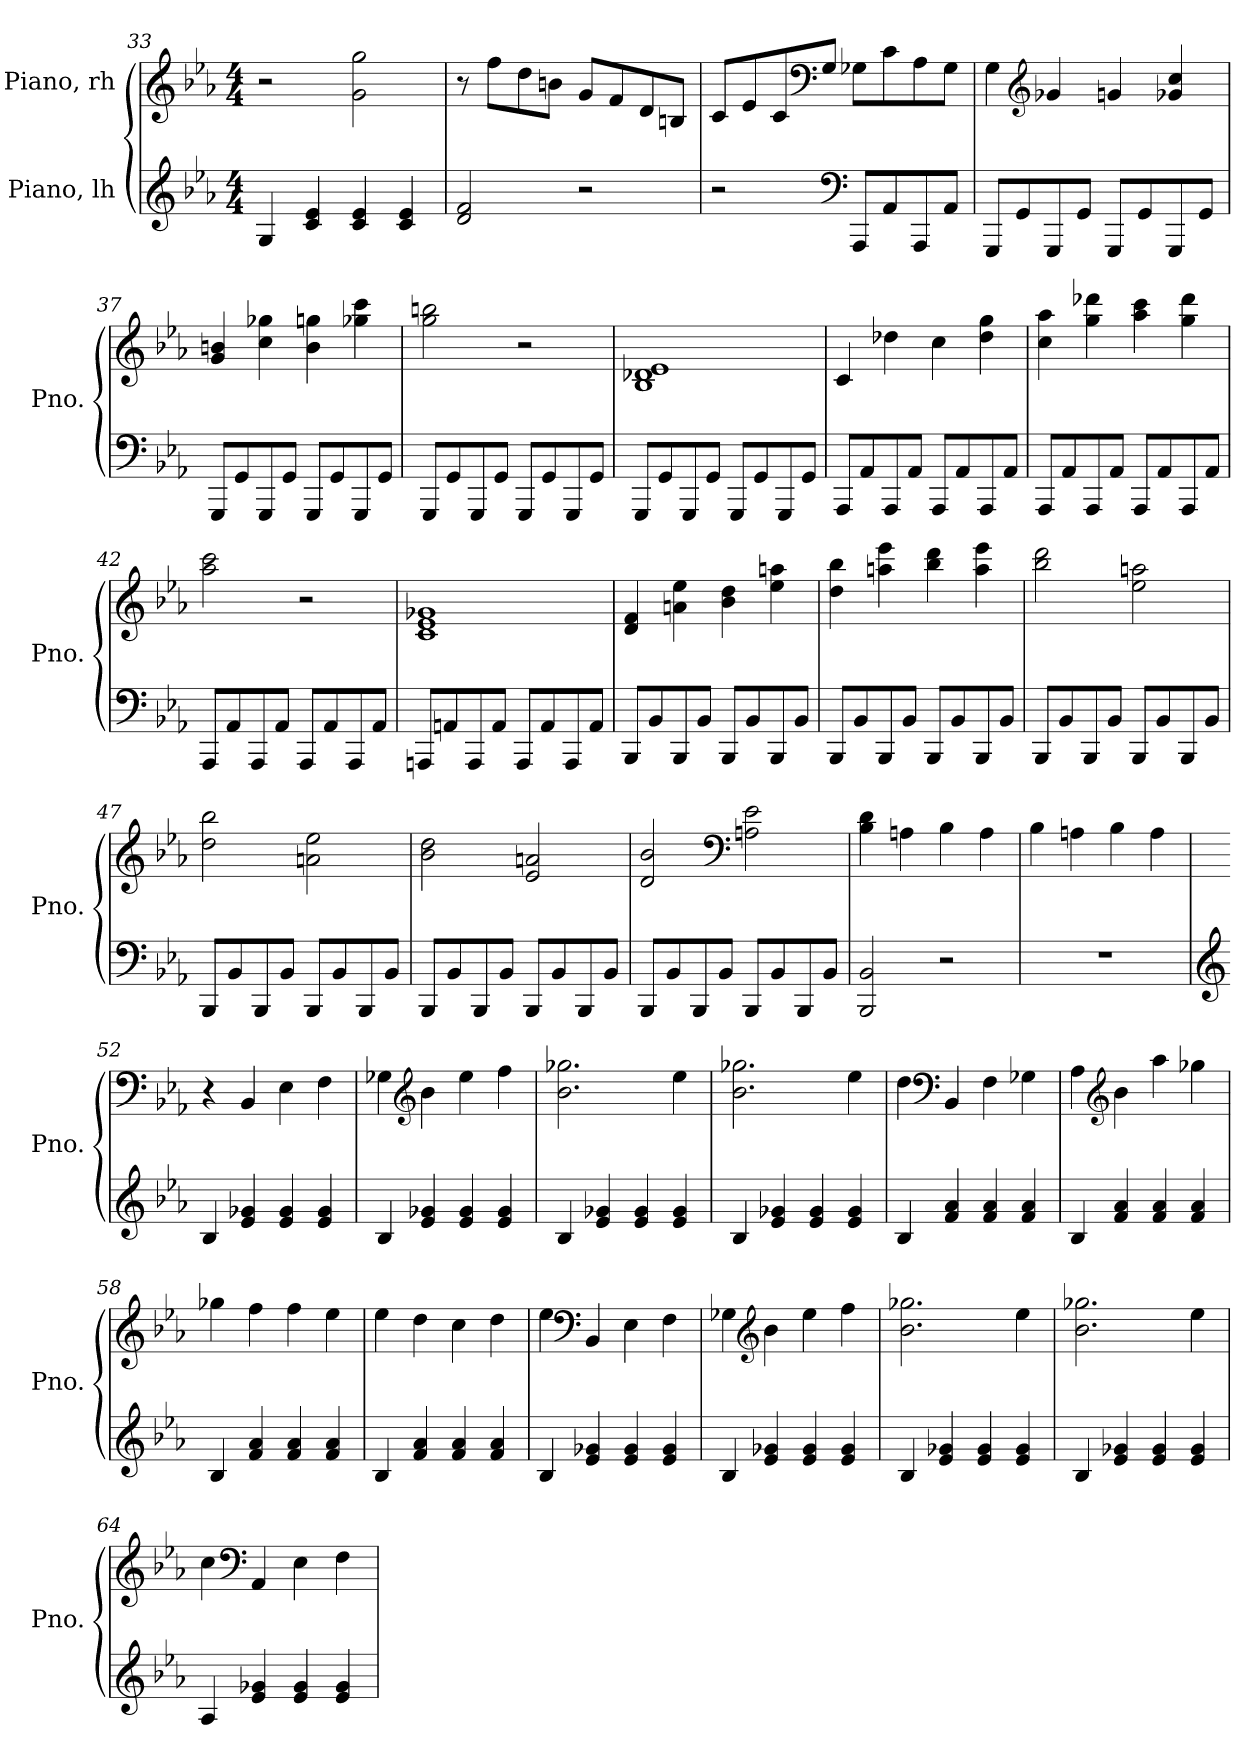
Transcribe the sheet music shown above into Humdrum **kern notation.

**kern	**kern
*part2	*part1
*staff2	*staff1
*I"Piano, lh	*I"Piano, rh
*I'Pno.	*I'Pno.
*clefG2	*clefG2
*k[b-e-a-]	*k[b-e-a-]
*M4/4	*M4/4
=33	=33
4G/	2r
4c/ 4e-/	.
4c/ 4e-/	2g\ 2gg\
4c/ 4e-/	.
=34	=34
2d/ 2f/	8r
.	8ff\L
.	8dd\
.	8bn\J
2r	8g/L
.	8f/
.	8d/
.	8Bn/J
!!LO:PB:g=z
=35	=35
2r	8c/L
.	8e-/
.	8c/
*	*clefF4
.	8G/J
*clefF4	*
8AAA-/L	8G-X\L
8AA-/	8c\
8AAA-/	8A-\
8AA-/J	8G-\J
=36	=36
8GGG/L	4G\
8GG/	.
*	*clefG2
8GGG/	4g-X/
8GG/J	.
8GGG/L	4gn/
8GG/	.
8GGG/	4g-X/ 4cc/
8GG/J	.
=37	=37
8GGG/L	4g/ 4bn/
8GG/	.
8GGG/	4cc\ 4gg-X\
8GG/J	.
8GGG/L	4b\ 4ggn\
8GG/	.
8GGG/	4gg-X\ 4ccc\
8GG/J	.
=38	=38
8GGG/L	2gg\ 2bbn\
8GG/	.
8GGG/	.
8GG/J	.
8GGG/L	2r
8GG/	.
8GGG/	.
8GG/J	.
!!LO:LB:g=z
=39	=39
8GGG/L	1B- 1d-X 1e-
8GG/	.
8GGG/	.
8GG/J	.
8GGG/L	.
8GG/	.
8GGG/	.
8GG/J	.
=40	=40
8AAA-/L	4c/
8AA-/	.
8AAA-/	4dd-X\
8AA-/J	.
8AAA-/L	4cc\
8AA-/	.
8AAA-/	4dd-\ 4gg\
8AA-/J	.
=41	=41
8AAA-/L	4cc\ 4aa-\
8AA-/	.
8AAA-/	4gg\ 4ddd-X\
8AA-/J	.
8AAA-/L	4aa-\ 4ccc\
8AA-/	.
8AAA-/	4gg\ 4ddd-\
8AA-/J	.
=42	=42
8AAA-/L	2aa-\ 2ccc\
8AA-/	.
8AAA-/	.
8AA-/J	.
8AAA-/L	2r
8AA-/	.
8AAA-/	.
8AA-/J	.
!!LO:LB:g=z
=43	=43
8AAAn/L	1c 1e- 1g-X
8AAn/	.
8AAA/	.
8AA/J	.
8AAA/L	.
8AA/	.
8AAA/	.
8AA/J	.
=44	=44
8BBB-/L	4d/ 4f/
8BB-/	.
8BBB-/	4an\ 4ee-\
8BB-/J	.
8BBB-/L	4b-\ 4dd\
8BB-/	.
8BBB-/	4ee-\ 4aan\
8BB-/J	.
=45	=45
8BBB-/L	4dd\ 4bb-\
8BB-/	.
8BBB-/	4aan\ 4eee-\
8BB-/J	.
8BBB-/L	4bb-\ 4ddd\
8BB-/	.
8BBB-/	4aa\ 4eee-\
8BB-/J	.
=46	=46
8BBB-/L	2bb-\ 2ddd\
8BB-/	.
8BBB-/	.
8BB-/J	.
8BBB-/L	2ee-\ 2aan\
8BB-/	.
8BBB-/	.
8BB-/J	.
!!LO:LB:g=z
=47	=47
8BBB-/L	2dd\ 2bb-\
8BB-/	.
8BBB-/	.
8BB-/J	.
8BBB-/L	2an\ 2ee-\
8BB-/	.
8BBB-/	.
8BB-/J	.
=48	=48
8BBB-/L	2b-\ 2dd\
8BB-/	.
8BBB-/	.
8BB-/J	.
8BBB-/L	2e-/ 2an/
8BB-/	.
8BBB-/	.
8BB-/J	.
=49	=49
8BBB-/L	2d/ 2b-/
8BB-/	.
8BBB-/	.
8BB-/J	.
*	*clefF4
8BBB-/L	2An\ 2e-\
8BB-/	.
8BBB-/	.
8BB-/J	.
=50	=50
2BBB-/ 2BB-/	4B-\ 4d\
.	4An\
2r	4B-\
.	4A\
=51	=51
1r	4B-\
.	4An\
.	4B-\
.	4A\
!!LO:LB:g=z
=52	=52
*clefG2	*
4B-/	4r
4e-/ 4g-X/	4BB-/
4e-/ 4g-/	4E-\
4e-/ 4g-/	4F\
=53	=53
4B-/	4G-X\
*	*clefG2
4e-/ 4g-X/	4b-\
4e-/ 4g-/	4ee-\
4e-/ 4g-/	4ff\
=54	=54
4B-/	2.b-\ 2.gg-X\
4e-/ 4g-X/	.
4e-/ 4g-/	.
4e-/ 4g-/	4ee-\
=55	=55
4B-/	2.b-\ 2.gg-X\
4e-/ 4g-X/	.
4e-/ 4g-/	.
4e-/ 4g-/	4ee-\
=56	=56
4B-/	4dd\
*	*clefF4
4f/ 4a-/	4BB-/
4f/ 4a-/	4F\
4f/ 4a-/	4G-X\
=57	=57
4B-/	4A-\
*	*clefG2
4f/ 4a-/	4b-\
4f/ 4a-/	4aa-\
4f/ 4a-/	4gg-X\
!!LO:LB:g=z
=58	=58
4B-/	4gg-X\
4f/ 4a-/	4ff\
4f/ 4a-/	4ff\
4f/ 4a-/	4ee-\
=59	=59
4B-/	4ee-\
4f/ 4a-/	4dd\
4f/ 4a-/	4cc\
4f/ 4a-/	4dd\
=60	=60
4B-/	4ee-\
*	*clefF4
4e-/ 4g-X/	4BB-/
4e-/ 4g-/	4E-\
4e-/ 4g-/	4F\
=61	=61
4B-/	4G-X\
*	*clefG2
4e-/ 4g-X/	4b-\
4e-/ 4g-/	4ee-\
4e-/ 4g-/	4ff\
=62	=62
4B-/	2.b-\ 2.gg-X\
4e-/ 4g-X/	.
4e-/ 4g-/	.
4e-/ 4g-/	4ee-\
=63	=63
4B-/	2.b-\ 2.gg-X\
4e-/ 4g-X/	.
4e-/ 4g-/	.
4e-/ 4g-/	4ee-\
=64	=64
4A-/	4cc\
*	*clefF4
4e-/ 4g-X/	4AA-/
4e-/ 4g-/	4E-\
4e-/ 4g-/	4F\
=	=
*-	*-
